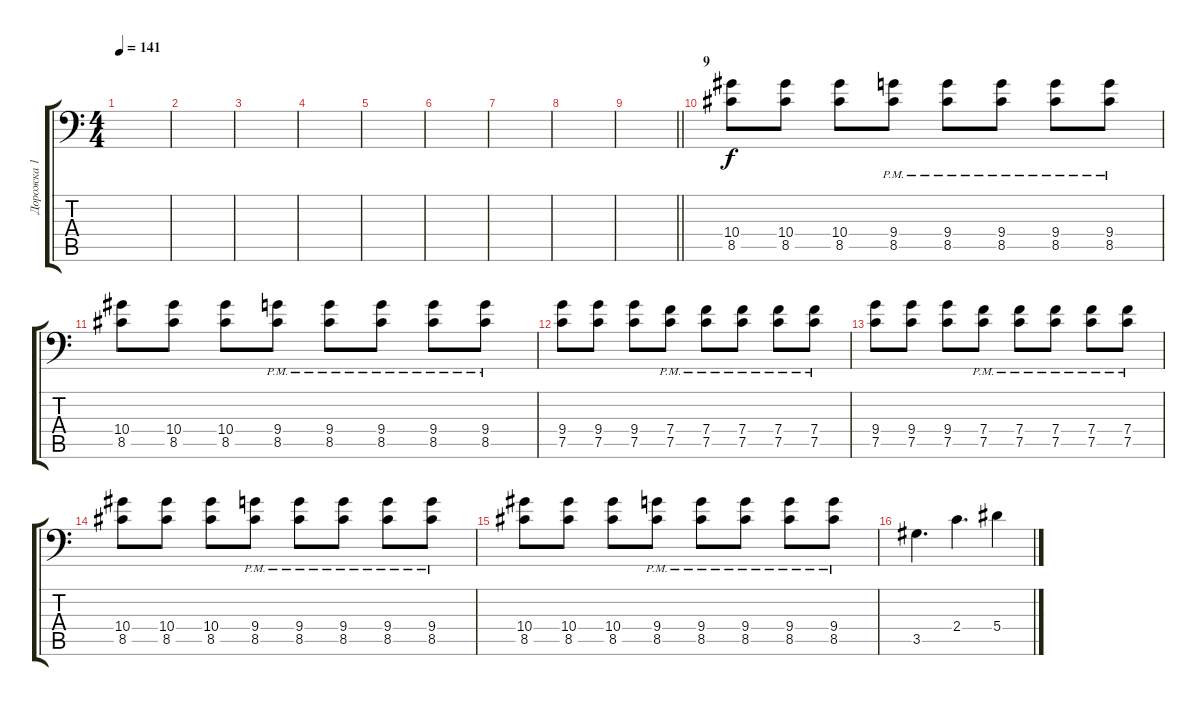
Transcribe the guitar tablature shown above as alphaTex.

\track ("Дорожка 1" "Дорожка 1") {instrument distortionguitar}
\staff {score tabs}
\tuning (C4 G3 Eb3 Bb2 F2 Bb1) {hide}
\ts (4 4)
\tempo 141
\clef f4
\ks c
|
|
|
|
|
|
|
|
\barLineRight lightlight
|
\section ("" "9")
(10.4 8.5).8{dy f instrument overdrivenguitar} (10.4 8.5).8 (10.4 8.5).8 (9.4{pm} 8.5{pm}).8 (9.4{pm} 8.5{pm}).8 (9.4{pm} 8.5{pm}).8 (9.4{pm} 8.5{pm}).8 (9.4{pm} 8.5{pm}).8 |
(10.4 8.5).8 (10.4 8.5).8 (10.4 8.5).8 (9.4{pm} 8.5{pm}).8 (9.4{pm} 8.5{pm}).8 (9.4{pm} 8.5{pm}).8 (9.4{pm} 8.5{pm}).8 (9.4{pm} 8.5{pm}).8 |
(9.4 7.5).8 (9.4 7.5).8 (9.4 7.5).8 (7.4{pm} 7.5{pm}).8 (7.4{pm} 7.5{pm}).8 (7.4{pm} 7.5{pm}).8 (7.4{pm} 7.5{pm}).8 (7.4{pm} 7.5{pm}).8 |
(9.4 7.5).8 (9.4 7.5).8 (9.4 7.5).8 (7.4{pm} 7.5{pm}).8 (7.4{pm} 7.5{pm}).8 (7.4{pm} 7.5{pm}).8 (7.4{pm} 7.5{pm}).8 (7.4{pm} 7.5{pm}).8 |
(10.4 8.5).8 (10.4 8.5).8 (10.4 8.5).8 (9.4{pm} 8.5{pm}).8 (9.4{pm} 8.5{pm}).8 (9.4{pm} 8.5{pm}).8 (9.4{pm} 8.5{pm}).8 (9.4{pm} 8.5{pm}).8 |
(10.4 8.5).8 (10.4 8.5).8 (10.4 8.5).8 (9.4{pm} 8.5{pm}).8 (9.4{pm} 8.5{pm}).8 (9.4{pm} 8.5{pm}).8 (9.4{pm} 8.5{pm}).8 (9.4{pm} 8.5{pm}).8 |
3.5.4{d} 2.4.4{d} 5.4.4
